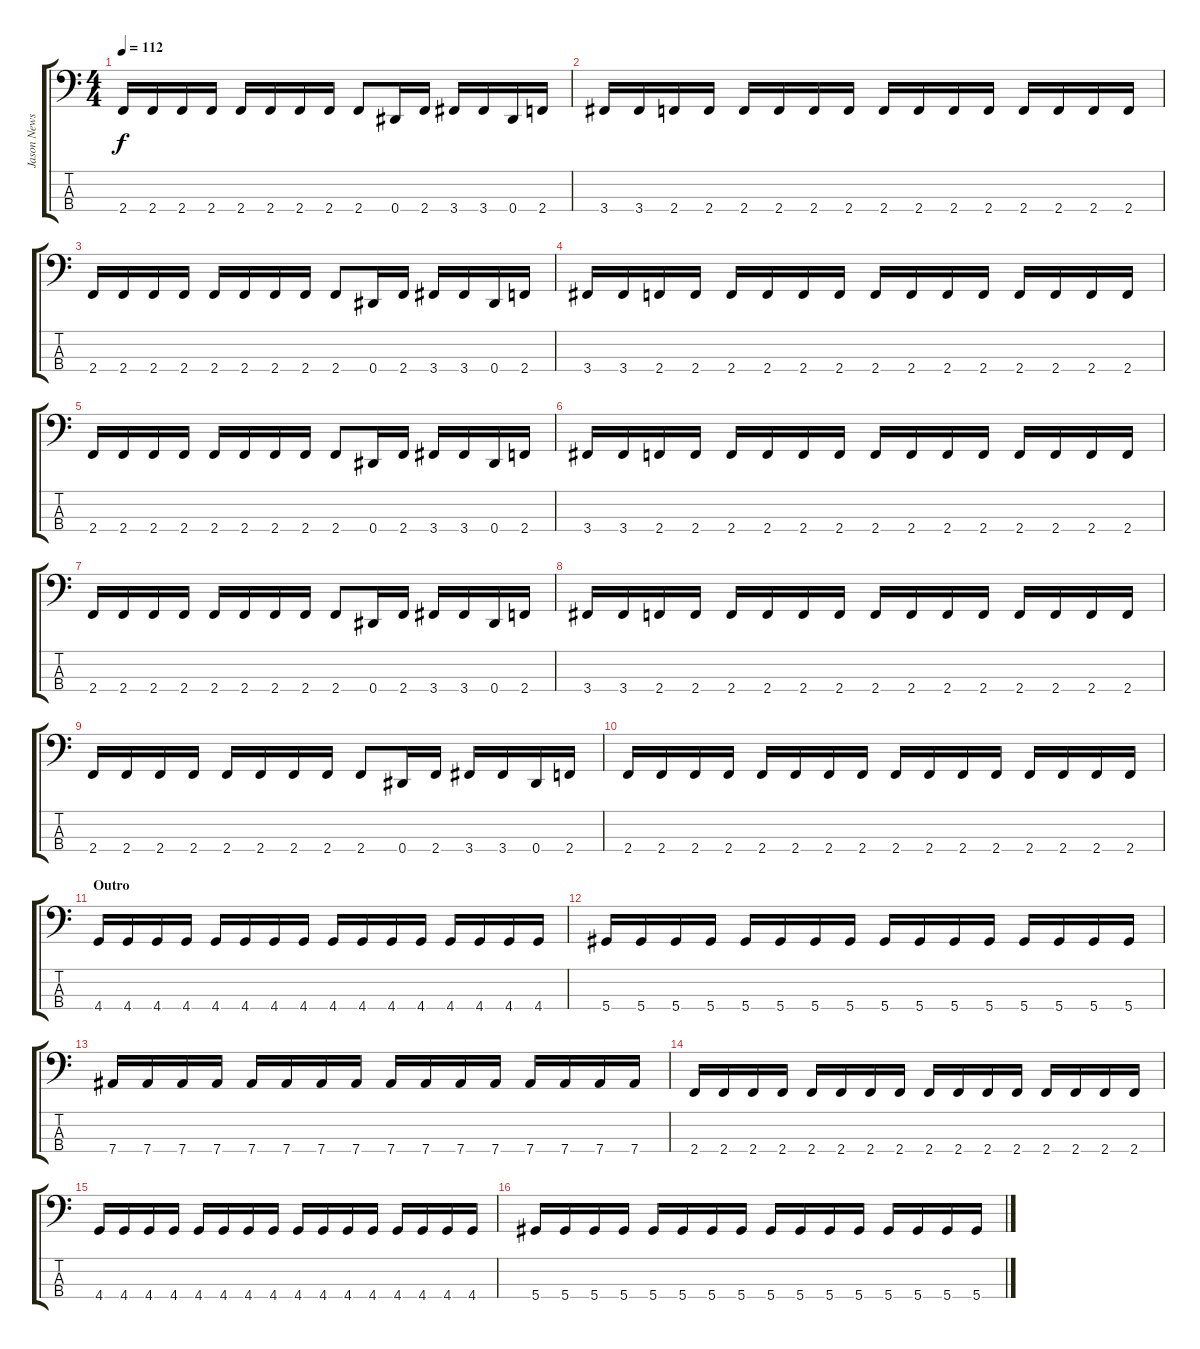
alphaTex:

\track ("Jason Newstead (Bass)" "Jason News") {instrument electricbasspick}
\staff {score tabs}
\tuning (Gb2 Db2 Ab1 Eb1) {hide}
\ts (4 4)
\tempo 112
\clef f4
\ks c
2.4.16{dy f} 2.4.16 2.4.16 2.4.16 2.4.16 2.4.16 2.4.16 2.4.16 2.4.8 0.4.16 2.4.16 3.4.16 3.4.16 0.4.16 2.4.16 |
3.4.16 3.4.16 2.4.16 2.4.16 2.4.16 2.4.16 2.4.16 2.4.16 2.4.16 2.4.16 2.4.16 2.4.16 2.4.16 2.4.16 2.4.16 2.4.16 |
2.4.16 2.4.16 2.4.16 2.4.16 2.4.16 2.4.16 2.4.16 2.4.16 2.4.8 0.4.16 2.4.16 3.4.16 3.4.16 0.4.16 2.4.16 |
3.4.16 3.4.16 2.4.16 2.4.16 2.4.16 2.4.16 2.4.16 2.4.16 2.4.16 2.4.16 2.4.16 2.4.16 2.4.16 2.4.16 2.4.16 2.4.16 |
2.4.16 2.4.16 2.4.16 2.4.16 2.4.16 2.4.16 2.4.16 2.4.16 2.4.8 0.4.16 2.4.16 3.4.16 3.4.16 0.4.16 2.4.16 |
3.4.16 3.4.16 2.4.16 2.4.16 2.4.16 2.4.16 2.4.16 2.4.16 2.4.16 2.4.16 2.4.16 2.4.16 2.4.16 2.4.16 2.4.16 2.4.16 |
2.4.16 2.4.16 2.4.16 2.4.16 2.4.16 2.4.16 2.4.16 2.4.16 2.4.8 0.4.16 2.4.16 3.4.16 3.4.16 0.4.16 2.4.16 |
3.4.16 3.4.16 2.4.16 2.4.16 2.4.16 2.4.16 2.4.16 2.4.16 2.4.16 2.4.16 2.4.16 2.4.16 2.4.16 2.4.16 2.4.16 2.4.16 |
2.4.16 2.4.16 2.4.16 2.4.16 2.4.16 2.4.16 2.4.16 2.4.16 2.4.8 0.4.16 2.4.16 3.4.16 3.4.16 0.4.16 2.4.16 |
2.4.16 2.4.16 2.4.16 2.4.16 2.4.16 2.4.16 2.4.16 2.4.16 2.4.16 2.4.16 2.4.16 2.4.16 2.4.16 2.4.16 2.4.16 2.4.16 |
\section ("" "Outro")
4.4.16 4.4.16 4.4.16 4.4.16 4.4.16 4.4.16 4.4.16 4.4.16 4.4.16 4.4.16 4.4.16 4.4.16 4.4.16 4.4.16 4.4.16 4.4.16 |
5.4.16 5.4.16 5.4.16 5.4.16 5.4.16 5.4.16 5.4.16 5.4.16 5.4.16 5.4.16 5.4.16 5.4.16 5.4.16 5.4.16 5.4.16 5.4.16 |
7.4.16 7.4.16 7.4.16 7.4.16 7.4.16 7.4.16 7.4.16 7.4.16 7.4.16 7.4.16 7.4.16 7.4.16 7.4.16 7.4.16 7.4.16 7.4.16 |
2.4.16 2.4.16 2.4.16 2.4.16 2.4.16 2.4.16 2.4.16 2.4.16 2.4.16 2.4.16 2.4.16 2.4.16 2.4.16 2.4.16 2.4.16 2.4.16 |
4.4.16 4.4.16 4.4.16 4.4.16 4.4.16 4.4.16 4.4.16 4.4.16 4.4.16 4.4.16 4.4.16 4.4.16 4.4.16 4.4.16 4.4.16 4.4.16 |
5.4.16 5.4.16 5.4.16 5.4.16 5.4.16 5.4.16 5.4.16 5.4.16 5.4.16 5.4.16 5.4.16 5.4.16 5.4.16 5.4.16 5.4.16 5.4.16
